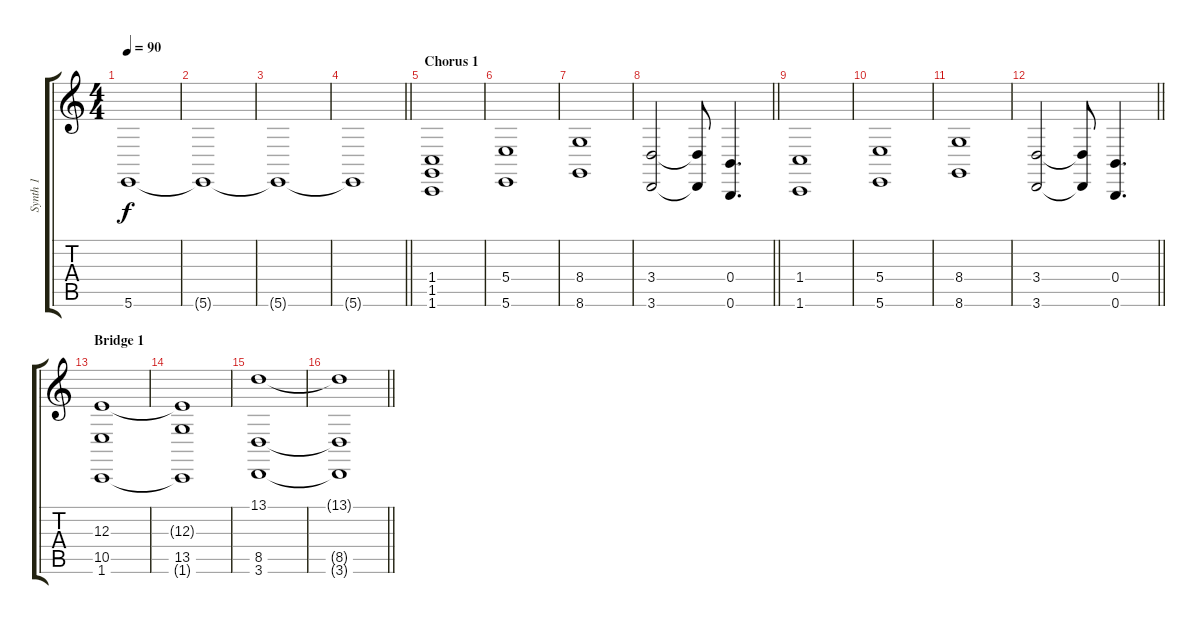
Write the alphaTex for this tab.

\track ("Synth 1" "Synth 1") {instrument stringensemble2}
\staff {score tabs}
\tuning (Db4 Ab3 E3 B2 Gb2 B1) {hide}
\ts (4 4)
\tempo 90
\clef g2
\ks c
5.6{t}.1{dy f volume 10} |
5.6{t}.1 |
5.6{t}.1 |
\barLineRight lightlight
5.6{t}.1{volume 13} |
\section ("" "Chorus 1")
(1.4 1.5 1.6).1{volume 16} |
(5.4 5.6).1 |
(8.4 8.6).1 |
\barLineRight lightlight
(3.4 3.6).2 (3.4{t} 3.6{t}).8 (0.4 0.6).4{d} |
(1.4 1.6).1{volume 11} |
(5.4 5.6).1 |
(8.4 8.6).1 |
\barLineRight lightlight
(3.4 3.6).2 (3.4{t} 3.6{t}).8 (0.4 0.6).4{d} |
\section ("" "Bridge 1")
(12.3 10.5 1.6).1 |
(12.3{t} 13.5 1.6{t}).1 |
(13.1 8.5 3.6).1 |
\barLineRight lightlight
(13.1{t} 8.5{t} 3.6{t}).1
